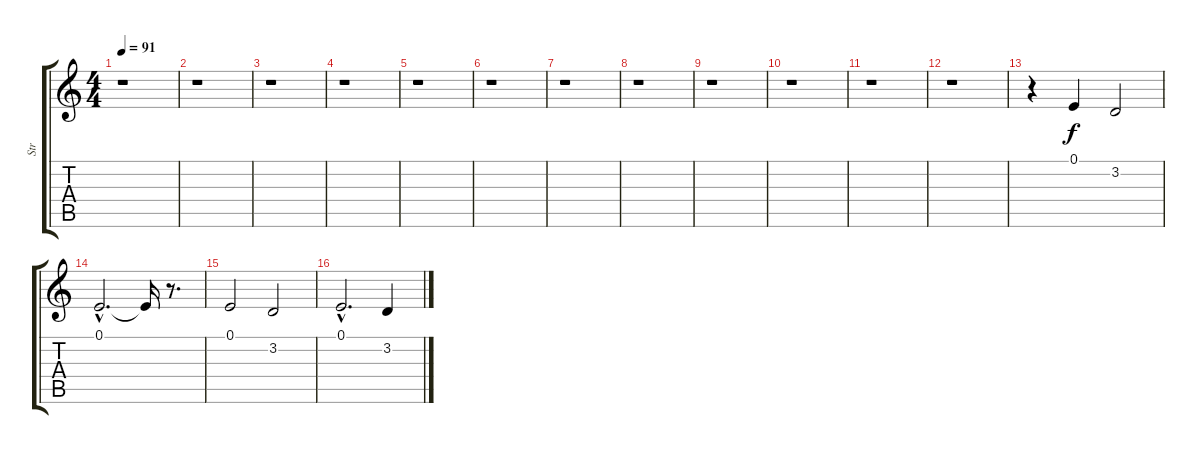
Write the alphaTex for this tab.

\track ("Str" "Str") {instrument stringensemble1}
\staff {score tabs}
\tuning (E4 B3 G3 D3 A2 E2) {hide}
\ts (4 4)
\tempo 91
\clef g2
\ks c
r.1{dy f} |
r.1 |
r.1 |
r.1 |
r.1 |
r.1 |
r.1 |
r.1 |
r.1 |
r.1 |
r.1 |
r.1 |
r.4 0.1.4 3.2.2 |
0.1{hac}.2{d} 0.1{t}.16 r.8{d} |
0.1.2 3.2.2 |
0.1{hac}.2{d} 3.2.4
